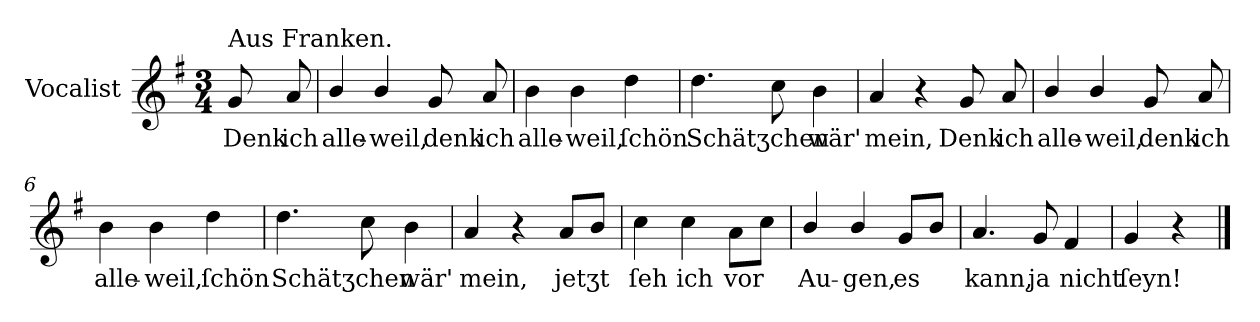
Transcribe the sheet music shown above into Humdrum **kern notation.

**kern	**text
*part1	*part1
*staff1	*staff1
*I"Vocalist	*
*k[f#]	*
*G:	*
*M3/4	*
=	=
!LO:TX:a:t=Aus Franken.	!
8g	Denk
8a	ich
=1	=1
4b/	alle-
4b/	-weil,
8g	denk
8a	ich
=2	=2
4b	alle-
4b	-weil,
4dd	ſchön
=3	=3
4.dd	Schätʒchen
8cc	.
4b	wär'
=4	=4
4a	mein,
4r	.
8g	Denk
8a	ich
=5	=5
4b/	alle-
4b/	-weil,
8g	denk
8a	ich
=6	=6
4b	alle-
4b	-weil,
4dd	ſchön
=7	=7
4.dd	Schätʒchen
8cc	.
4b	wär'
=8	=8
4a	mein,
4r	.
8aL	jetʒt
8bJ	.
=9	=9
4cc	ſeh
4cc	ich
8aL	vor
8ccJ	.
=10	=10
4b/	Au-
4b/	-gen,
8gL	es
8bJ	.
=11	=11
4.a	kann,
8g	ja
4f#	nicht
=12	=12
4g	ſeyn!
4r	.
==	==
*-	*-
